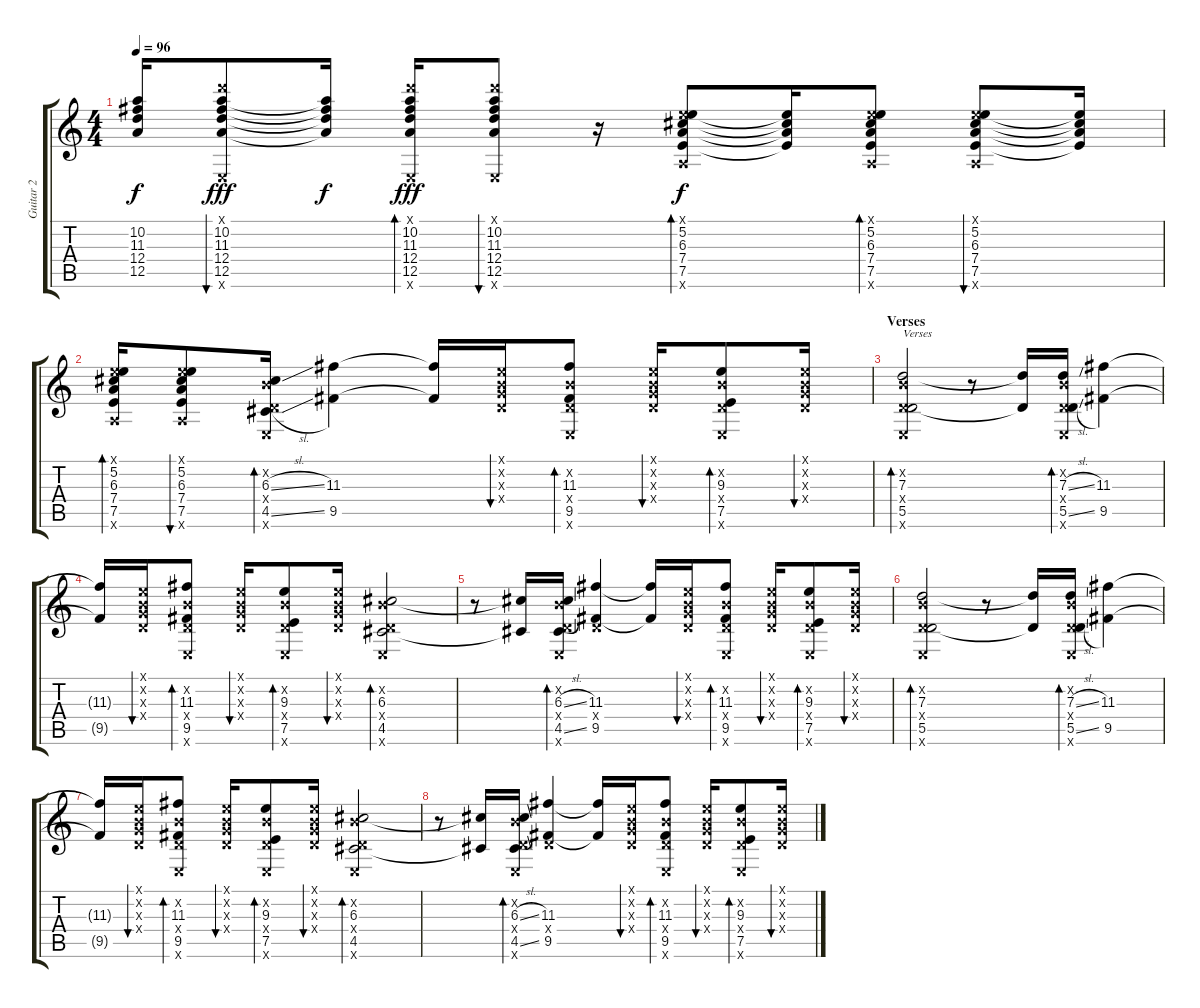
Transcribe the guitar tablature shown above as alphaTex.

\track ("Guitar 2" "Guitar 2") {instrument overdrivenguitar}
\staff {score tabs}
\tuning (E4 B3 G3 D3 A2 E2) {hide}
\ts (4 4)
\tempo 96
\clef g2
\ks c
(10.2{t} 11.3{t} 12.4{t} 12.5{t}).16{dy f} (10.1{x} 10.2 11.3 12.4 12.5 0.6{x}).8{bu 30 dy fff} (10.2{t} 11.3{t} 12.4{t} 12.5{t}).16{dy f} (10.1{x} 10.2 11.3 12.4 12.5 0.6{x}).16{bd 30 dy fff} (10.1{x} 10.2 11.3 12.4 12.5 0.6{x}).8{bu 30} r.16 (0.1{x} 5.2 6.3 7.4 7.5 5.6{x}).8{bd 30 dy f} (5.2{t} 6.3{t} 7.4{t} 7.5{t}).16 (0.1{x} 5.2 6.3 7.4 7.5 5.6{x}).8{bd 30} (0.1{x} 5.2 6.3 7.4 7.5 5.6{x}).8{bu 30} (5.2{t} 6.3{t} 7.4{t} 7.5{t}).16 |
(0.1{x} 5.2 6.3 7.4 7.5 5.6{x}).16{bd 30} (0.1{x} 5.2 6.3 7.4 7.5 5.6{x}).8{bu 30} (0.2{x} 6.3{sl} 0.4{x} 4.5{sl} 0.6{x}).16{bd 60} (11.3 9.5).4 (11.3{t} 9.5{t}).16 (0.1{x} 0.2{x} 0.3{x} 0.4{x}).16{bu 60} (0.2{x} 11.3 0.4{x} 9.5 0.6{x}).8{bd 60} (0.1{x} 0.2{x} 0.3{x} 0.4{x}).16{bu 60} (0.2{x} 9.3 0.4{x} 7.5 0.6{x}).8{bd 60} (0.1{x} 0.2{x} 0.3{x} 0.4{x}).16{bu 60} |
\section ("" "Verses")
(0.2{x} 7.3 0.4{x} 5.5 0.6{x}).2{bd 30 txt "Verses"} r.8 (7.3{t} 5.5{t}).16 (0.2{x} 7.3{sl} 0.4{x} 5.5{sl} 0.6{x}).16{bd 60} (11.3 9.5).4 |
(11.3{t} 9.5{t}).16 (0.1{x} 0.2{x} 0.3{x} 0.4{x}).16{bu 60} (0.2{x} 11.3 0.4{x} 9.5 0.6{x}).8{bd 60} (0.1{x} 0.2{x} 0.3{x} 0.4{x}).16{bu 60} (0.2{x} 9.3 0.4{x} 7.5 0.6{x}).8{bd 60} (0.1{x} 0.2{x} 0.3{x} 0.4{x}).16{bu 60} (0.2{x} 6.3 0.4{x} 4.5 0.6{x}).2{bd 60} |
r.8 (6.3{t} 4.5{t}).16 (0.2{x} 6.3{sl} 0.4{x} 4.5{sl} 0.6{x}).16{bd 60} (11.3 0.4{x} 9.5).4 (11.3{t} 9.5{t}).16 (0.1{x} 0.2{x} 0.3{x} 0.4{x}).16{bu 60} (0.2{x} 11.3 0.4{x} 9.5 0.6{x}).8{bd 60} (0.1{x} 0.2{x} 0.3{x} 0.4{x}).16{bu 60} (0.2{x} 9.3 0.4{x} 7.5 0.6{x}).8{bd 60} (0.1{x} 0.2{x} 0.3{x} 0.4{x}).16{bu 60} |
(0.2{x} 7.3 0.4{x} 5.5 0.6{x}).2{bd 30} r.8 (7.3{t} 5.5{t}).16 (0.2{x} 7.3{sl} 0.4{x} 5.5{sl} 0.6{x}).16{bd 60} (11.3 9.5).4 |
(11.3{t} 9.5{t}).16 (0.1{x} 0.2{x} 0.3{x} 0.4{x}).16{bu 60} (0.2{x} 11.3 0.4{x} 9.5 0.6{x}).8{bd 60} (0.1{x} 0.2{x} 0.3{x} 0.4{x}).16{bu 60} (0.2{x} 9.3 0.4{x} 7.5 0.6{x}).8{bd 60} (0.1{x} 0.2{x} 0.3{x} 0.4{x}).16{bu 60} (0.2{x} 6.3 0.4{x} 4.5 0.6{x}).2{bd 60} |
r.8 (6.3{t} 4.5{t}).16 (0.2{x} 6.3{sl} 0.4{x} 4.5{sl} 0.6{x}).16{bd 60} (11.3 0.4{x} 9.5).4 (11.3{t} 9.5{t}).16 (0.1{x} 0.2{x} 0.3{x} 0.4{x}).16{bu 60} (0.2{x} 11.3 0.4{x} 9.5 0.6{x}).8{bd 60} (0.1{x} 0.2{x} 0.3{x} 0.4{x}).16{bu 60} (0.2{x} 9.3 0.4{x} 7.5 0.6{x}).8{bd 60} (0.1{x} 0.2{x} 0.3{x} 0.4{x}).16{bu 60}
